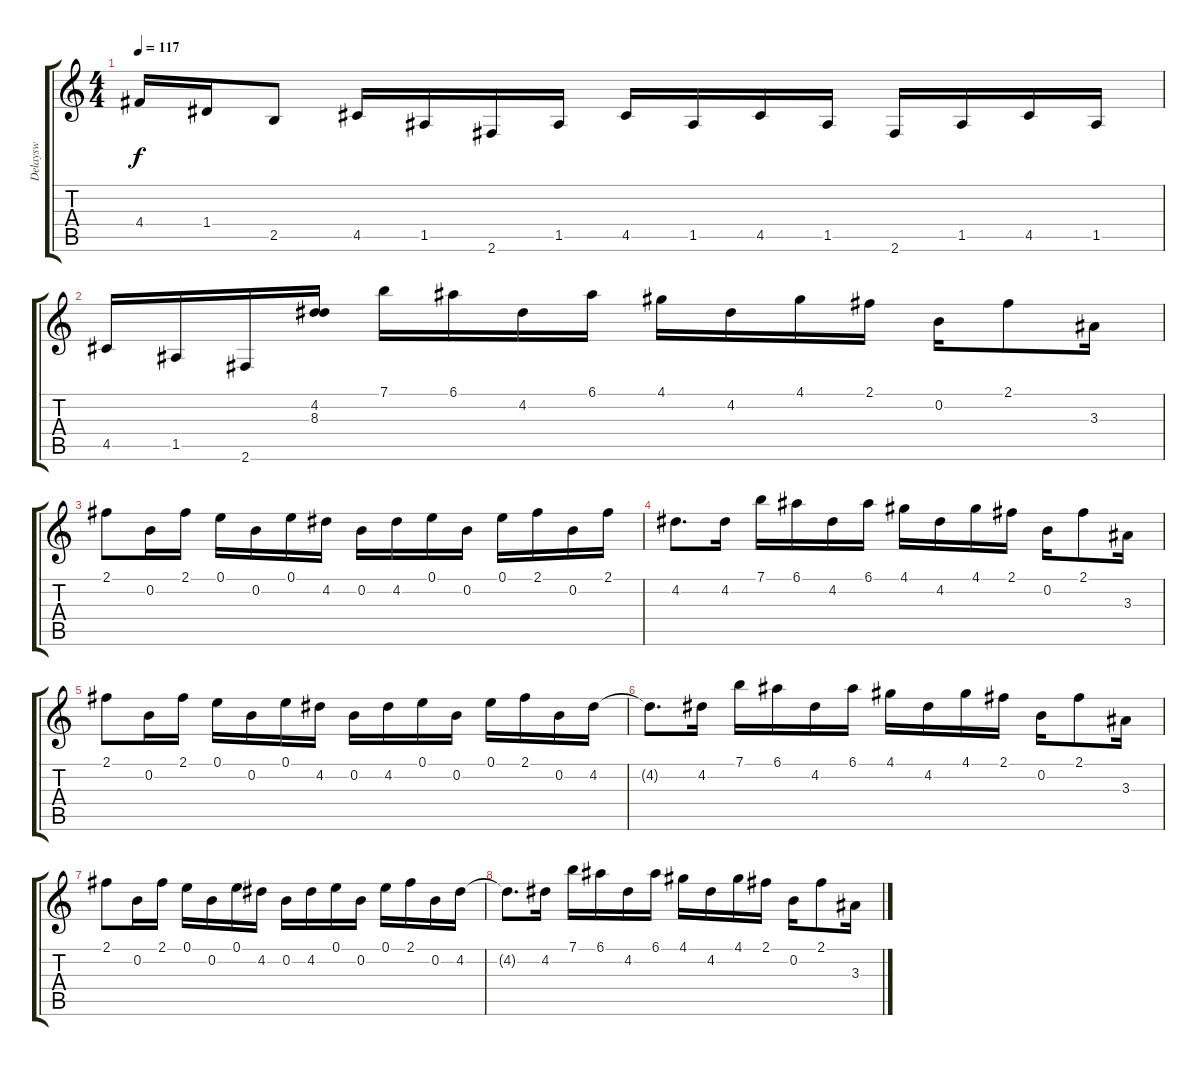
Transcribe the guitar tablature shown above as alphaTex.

\track ("Delaysw" "Delaysw") {instrument electricguitarjazz}
\staff {score tabs}
\tuning (E4 B3 G3 D3 A2 E2) {hide}
\ts (4 4)
\tempo 117
\clef g2
\ks c
4.4.16{dy f} 1.4.16 2.5.8 4.5.16 1.5.16 2.6.16 1.5.16 4.5.16 1.5.16 4.5.16 1.5.16 2.6.16 1.5.16 4.5.16 1.5.16 |
4.5.16 1.5.16 2.6.16 (4.2 8.3).16 7.1.16 6.1.16 4.2.16 6.1.16 4.1.16 4.2.16 4.1.16 2.1.16 0.2.16 2.1.8 3.3.16 |
2.1.8 0.2.16 2.1.16 0.1.16 0.2.16 0.1.16 4.2.16 0.2.16 4.2.16 0.1.16 0.2.16 0.1.16 2.1.16 0.2.16 2.1.16 |
4.2.8{d} 4.2.16 7.1.16 6.1.16 4.2.16 6.1.16 4.1.16 4.2.16 4.1.16 2.1.16 0.2.16 2.1.8 3.3.16 |
2.1.8 0.2.16 2.1.16 0.1.16 0.2.16 0.1.16 4.2.16 0.2.16 4.2.16 0.1.16 0.2.16 0.1.16 2.1.16 0.2.16 4.2.16 |
4.2{t}.8{d} 4.2.16 7.1.16 6.1.16 4.2.16 6.1.16 4.1.16 4.2.16 4.1.16 2.1.16 0.2.16 2.1.8 3.3.16 |
2.1.8 0.2.16 2.1.16 0.1.16 0.2.16 0.1.16 4.2.16 0.2.16 4.2.16 0.1.16 0.2.16 0.1.16 2.1.16 0.2.16 4.2.16 |
4.2{t}.8{d} 4.2.16 7.1.16 6.1.16 4.2.16 6.1.16 4.1.16 4.2.16 4.1.16 2.1.16 0.2.16 2.1.8 3.3.16
